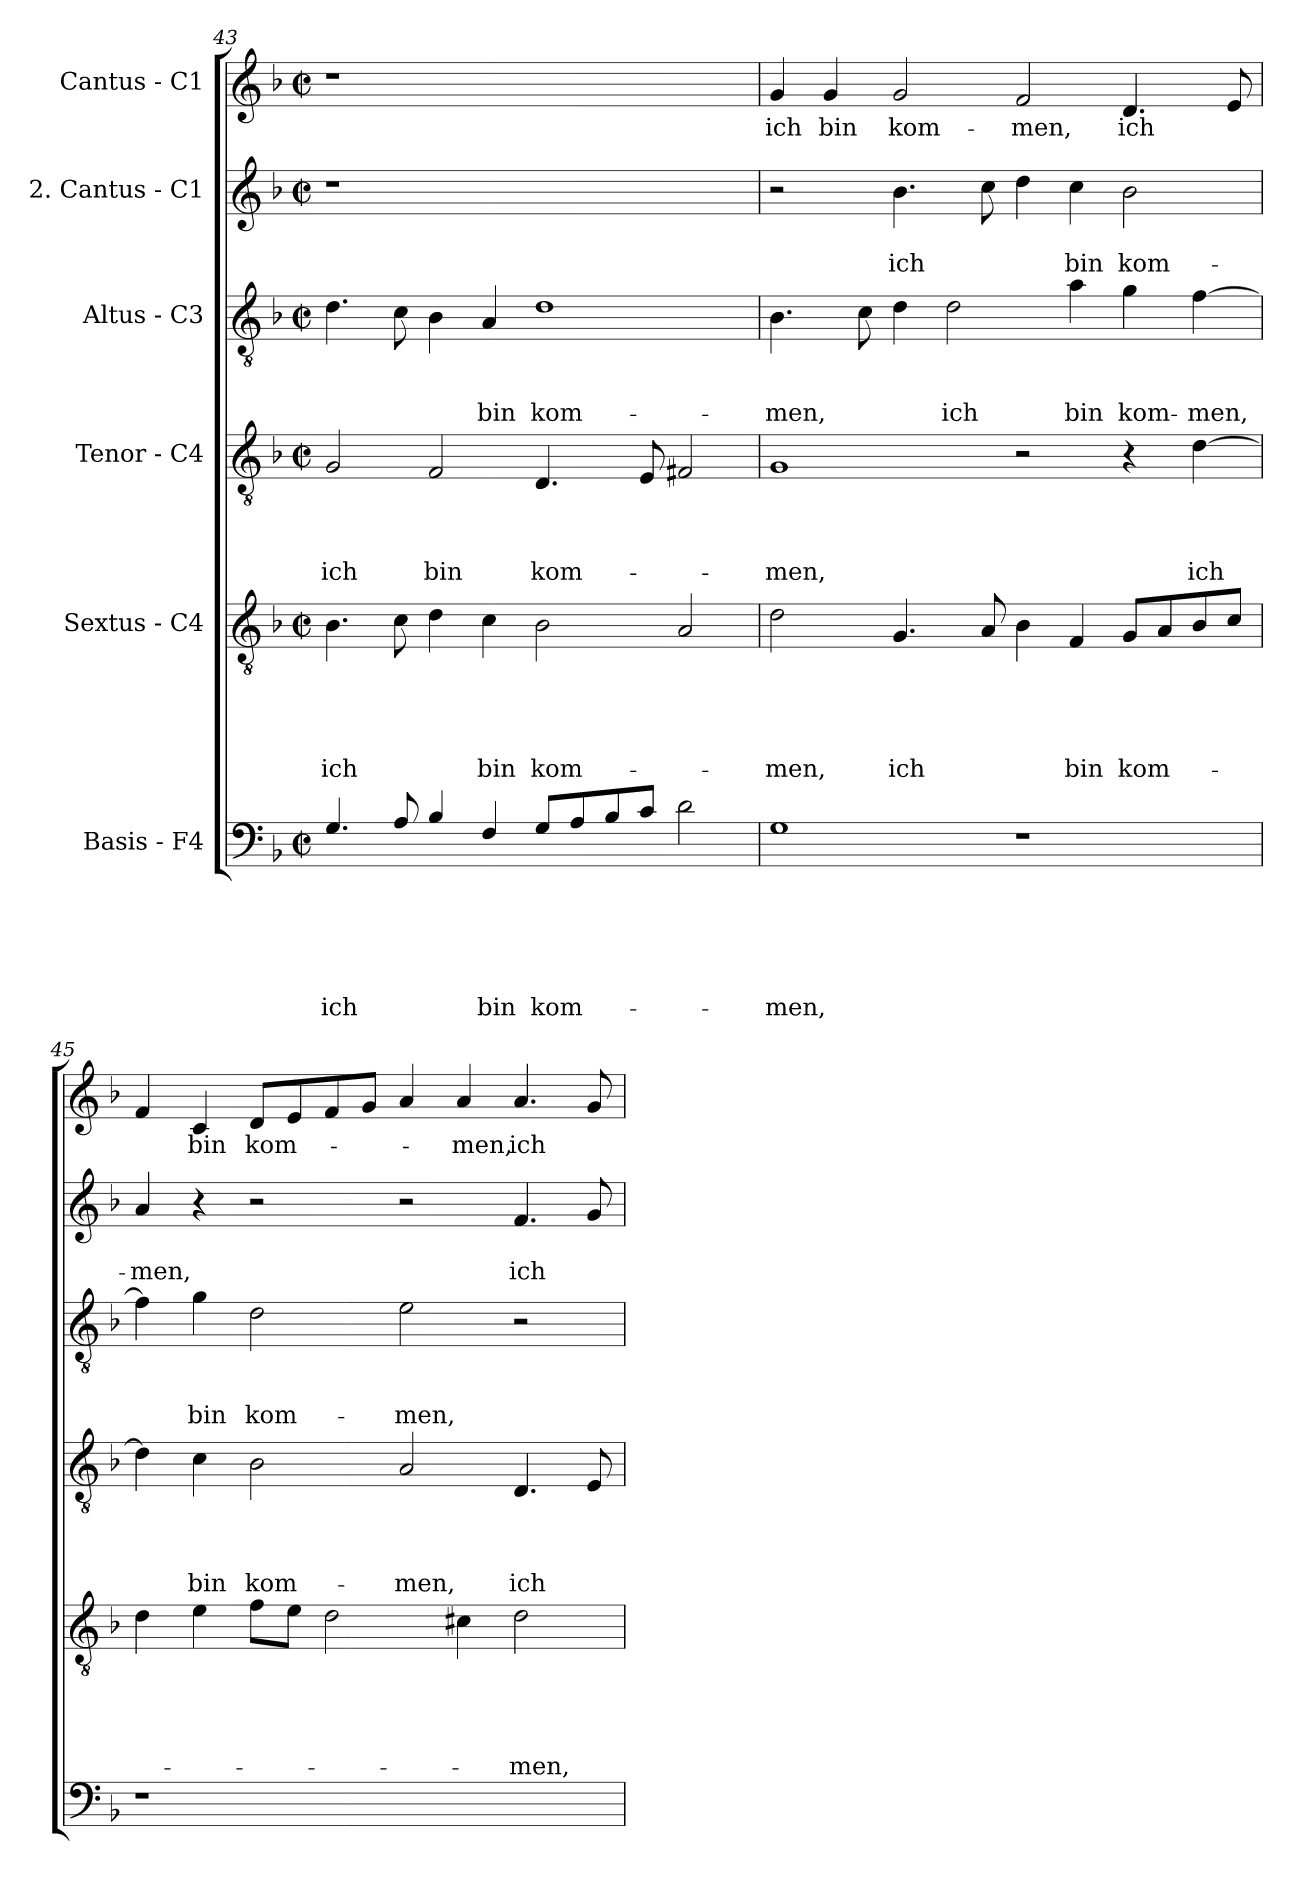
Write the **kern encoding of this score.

**kern	**text	**text	**text	**text	**text	**text	**kern	**text	**text	**text	**text	**text	**kern	**text	**text	**text	**text	**kern	**text	**text	**text	**kern	**text	**text	**kern	**text
*part6	*part6	*part6	*part6	*part6	*part6	*part6	*part5	*part5	*part5	*part5	*part5	*part5	*part4	*part4	*part4	*part4	*part4	*part3	*part3	*part3	*part3	*part2	*part2	*part2	*part1	*part1
*staff6	*staff6	*staff6	*staff6	*staff6	*staff6	*staff6	*staff5	*staff5	*staff5	*staff5	*staff5	*staff5	*staff4	*staff4	*staff4	*staff4	*staff4	*staff3	*staff3	*staff3	*staff3	*staff2	*staff2	*staff2	*staff1	*staff1
*I"Basis - F4	*	*	*	*	*	*	*I"Sextus - C4	*	*	*	*	*	*I"Tenor - C4	*	*	*	*	*I"Altus - C3	*	*	*	*I"2. Cantus - C1	*	*	*I"Cantus - C1	*
!!LO:LB:g=z
*clefF4	*	*	*	*	*	*	*clefGv2	*	*	*	*	*	*clefGv2	*	*	*	*	*clefGv2	*	*	*	*clefG2	*	*	*clefG2	*
*ITrd8c14	*	*	*	*	*	*	*	*	*	*	*	*	*	*	*	*	*	*	*	*	*	*	*	*	*	*
*k[b-]	*	*	*	*	*	*	*k[b-]	*	*	*	*	*	*k[b-]	*	*	*	*	*k[b-]	*	*	*	*k[b-]	*	*	*k[b-]	*
*F:	*	*	*	*	*	*	*F:	*	*	*	*	*	*F:	*	*	*	*	*F:	*	*	*	*F:	*	*	*F:	*
*M2/2	*	*	*	*	*	*	*M2/2	*	*	*	*	*	*M2/2	*	*	*	*	*M2/2	*	*	*	*M2/2	*	*	*M2/2	*
*met(c|)	*	*	*	*	*	*	*met(c|)	*	*	*	*	*	*met(c|)	*	*	*	*	*met(c|)	*	*	*	*met(c|)	*	*	*met(c|)	*
=43	=43	=43	=43	=43	=43	=43	=43	=43	=43	=43	=43	=43	=43	=43	=43	=43	=43	=43	=43	=43	=43	=43	=43	=43	=43	=43
!	!	!	!	!	!	!LO:LY:b	!	!	!	!	!	!LO:LY:b	!	!	!	!	!LO:LY:b	!	!	!	!	!	!	!	!	!
4.GG/	.	.	.	.	.	ich	4.B-\	.	.	.	.	ich	2G/	.	.	.	ich	4.d\	.	.	.	1r	.	.	1r	.
8AA/	.	.	.	.	.	.	8c\	.	.	.	.	.	.	.	.	.	.	8c\	.	.	.	.	.	.	.	.
!	!	!	!	!	!	!	!	!	!	!	!	!	!	!	!	!	!LO:LY:b	!	!	!	!	!	!	!	!	!
4BB-/	.	.	.	.	.	.	4d\	.	.	.	.	.	2F/	.	.	.	bin	4B-\	.	.	.	.	.	.	.	.
!	!	!	!	!	!	!LO:LY:b	!	!	!	!	!	!LO:LY:b	!	!	!	!	!	!	!	!	!LO:LY:b	!	!	!	!	!
4FF/	.	.	.	.	.	bin	4c\	.	.	.	.	bin	.	.	.	.	.	4A/	.	.	bin	.	.	.	.	.
!	!	!	!	!	!	!LO:LY:b	!	!	!	!	!	!LO:LY:b	!	!	!	!	!LO:LY:b	!	!	!	!LO:LY:b	!	!	!	!	!
8GG/L	.	.	.	.	.	kom-	2B-\	.	.	.	.	kom-	4.D/	.	.	.	kom-	1d	.	.	kom-	1ryy	.	.	1ryy	.
8AA/	.	.	.	.	.	.	.	.	.	.	.	.	.	.	.	.	.	.	.	.	.	.	.	.	.	.
8BB-/	.	.	.	.	.	.	.	.	.	.	.	.	.	.	.	.	.	.	.	.	.	.	.	.	.	.
8C/J	.	.	.	.	.	.	.	.	.	.	.	.	8E/	.	.	.	.	.	.	.	.	.	.	.	.	.
2D\	.	.	.	.	.	.	2A/	.	.	.	.	.	2F#X/	.	.	.	.	.	.	.	.	.	.	.	.	.
=44	=44	=44	=44	=44	=44	=44	=44	=44	=44	=44	=44	=44	=44	=44	=44	=44	=44	=44	=44	=44	=44	=44	=44	=44	=44	=44
!	!	!	!	!	!	!LO:LY:b	!	!	!	!	!	!LO:LY:b	!	!	!	!	!LO:LY:b	!	!	!	!LO:LY:b	!	!	!	!	!LO:LY:b
1GG	.	.	.	.	.	-men,	2d\	.	.	.	.	-men,	1G	.	.	.	-men,	4.B-\	.	.	-men,	2r	.	.	4g/	ich
!	!	!	!	!	!	!	!	!	!	!	!	!	!	!	!	!	!	!	!	!	!	!	!	!	!	!LO:LY:b
.	.	.	.	.	.	.	.	.	.	.	.	.	.	.	.	.	.	.	.	.	.	.	.	.	4g/	bin
.	.	.	.	.	.	.	.	.	.	.	.	.	.	.	.	.	.	8c\	.	.	.	.	.	.	.	.
!	!	!	!	!	!	!	!	!	!	!	!	!LO:LY:b	!	!	!	!	!	!	!	!	!	!	!	!LO:LY:b	!	!LO:LY:b
.	.	.	.	.	.	.	4.G/	.	.	.	.	ich	.	.	.	.	.	4d\	.	.	.	4.b-\	.	ich	2g/	kom-
!	!	!	!	!	!	!	!	!	!	!	!	!	!	!	!	!	!	!	!	!	!LO:LY:b	!	!	!	!	!
.	.	.	.	.	.	.	.	.	.	.	.	.	.	.	.	.	.	2d\	.	.	ich	.	.	.	.	.
.	.	.	.	.	.	.	8A/	.	.	.	.	.	.	.	.	.	.	.	.	.	.	8cc\	.	.	.	.
!	!	!	!	!	!	!	!	!	!	!	!	!	!	!	!	!	!	!	!	!	!	!	!	!	!	!LO:LY:b
1r	.	.	.	.	.	.	4B-\	.	.	.	.	.	2r	.	.	.	.	.	.	.	.	4dd\	.	.	2f/	-men,
!	!	!	!	!	!	!	!	!	!	!	!	!LO:LY:b	!	!	!	!	!	!	!	!	!LO:LY:b	!	!	!LO:LY:b	!	!
.	.	.	.	.	.	.	4F/	.	.	.	.	bin	.	.	.	.	.	4a\	.	.	bin	4cc\	.	bin	.	.
!	!	!	!	!	!	!	!	!	!	!	!	!LO:LY:b	!	!	!	!	!	!	!	!	!LO:LY:b	!	!	!LO:LY:b	!	!LO:LY:b
.	.	.	.	.	.	.	8G/L	.	.	.	.	kom-	4r	.	.	.	.	4g\	.	.	kom-	2b-\	.	kom-	4.d/	ich
.	.	.	.	.	.	.	8A/	.	.	.	.	.	.	.	.	.	.	.	.	.	.	.	.	.	.	.
!	!	!	!	!	!	!	!	!	!	!	!	!	!	!	!	!	!LO:LY:b	!	!	!	!LO:LY:b	!	!	!	!	!
.	.	.	.	.	.	.	8B-/	.	.	.	.	.	[4d\	.	.	.	ich	[4f\	.	.	-men,	.	.	.	.	.
.	.	.	.	.	.	.	8c/J	.	.	.	.	.	.	.	.	.	.	.	.	.	.	.	.	.	8e/	.
=45	=45	=45	=45	=45	=45	=45	=45	=45	=45	=45	=45	=45	=45	=45	=45	=45	=45	=45	=45	=45	=45	=45	=45	=45	=45	=45
!	!	!	!	!	!	!	!	!	!	!	!	!	!	!	!	!	!	!	!	!	!	!	!	!LO:LY:b	!	!
1r	.	.	.	.	.	.	4d\	.	.	.	.	.	4d\]	.	.	.	.	4f\]	.	.	.	4a/	.	-men,	4f/	.
!	!	!	!	!	!	!	!	!	!	!	!	!	!	!	!	!	!LO:LY:b	!	!	!	!LO:LY:b	!	!	!	!	!LO:LY:b
.	.	.	.	.	.	.	4e\	.	.	.	.	.	4c\	.	.	.	bin	4g\	.	.	bin	4r	.	.	4c/	bin
!	!	!	!	!	!	!	!	!	!	!	!	!	!	!	!	!	!LO:LY:b	!	!	!	!LO:LY:b	!	!	!	!	!LO:LY:b
.	.	.	.	.	.	.	8f\L	.	.	.	.	.	2B-\	.	.	.	kom-	2d\	.	.	kom-	2r	.	.	8d/L	kom-
.	.	.	.	.	.	.	8e\J	.	.	.	.	.	.	.	.	.	.	.	.	.	.	.	.	.	8e/	.
.	.	.	.	.	.	.	2d\	.	.	.	.	.	.	.	.	.	.	.	.	.	.	.	.	.	8f/	.
.	.	.	.	.	.	.	.	.	.	.	.	.	.	.	.	.	.	.	.	.	.	.	.	.	8g/J	.
!	!	!	!	!	!	!	!	!	!	!	!	!	!	!	!	!	!LO:LY:b	!	!	!	!LO:LY:b	!	!	!	!	!
1ryy	.	.	.	.	.	.	.	.	.	.	.	.	2A/	.	.	.	-men,	2e\	.	.	-men,	2r	.	.	4a/	.
!	!	!	!	!	!	!	!	!	!	!	!	!	!	!	!	!	!	!	!	!	!	!	!	!	!	!LO:LY:b
.	.	.	.	.	.	.	4c#X\	.	.	.	.	.	.	.	.	.	.	.	.	.	.	.	.	.	4a/	-men,
!	!	!	!	!	!	!	!	!	!	!	!	!LO:LY:b	!	!	!	!	!LO:LY:b	!	!	!	!	!	!	!LO:LY:b	!	!LO:LY:b
.	.	.	.	.	.	.	2d\	.	.	.	.	-men,	4.D/	.	.	.	ich	2r	.	.	.	4.f/	.	ich	4.a/	ich
.	.	.	.	.	.	.	.	.	.	.	.	.	8E/	.	.	.	.	.	.	.	.	8g/	.	.	8g/	.
=	=	=	=	=	=	=	=	=	=	=	=	=	=	=	=	=	=	=	=	=	=	=	=	=	=	=
*-	*-	*-	*-	*-	*-	*-	*-	*-	*-	*-	*-	*-	*-	*-	*-	*-	*-	*-	*-	*-	*-	*-	*-	*-	*-	*-
